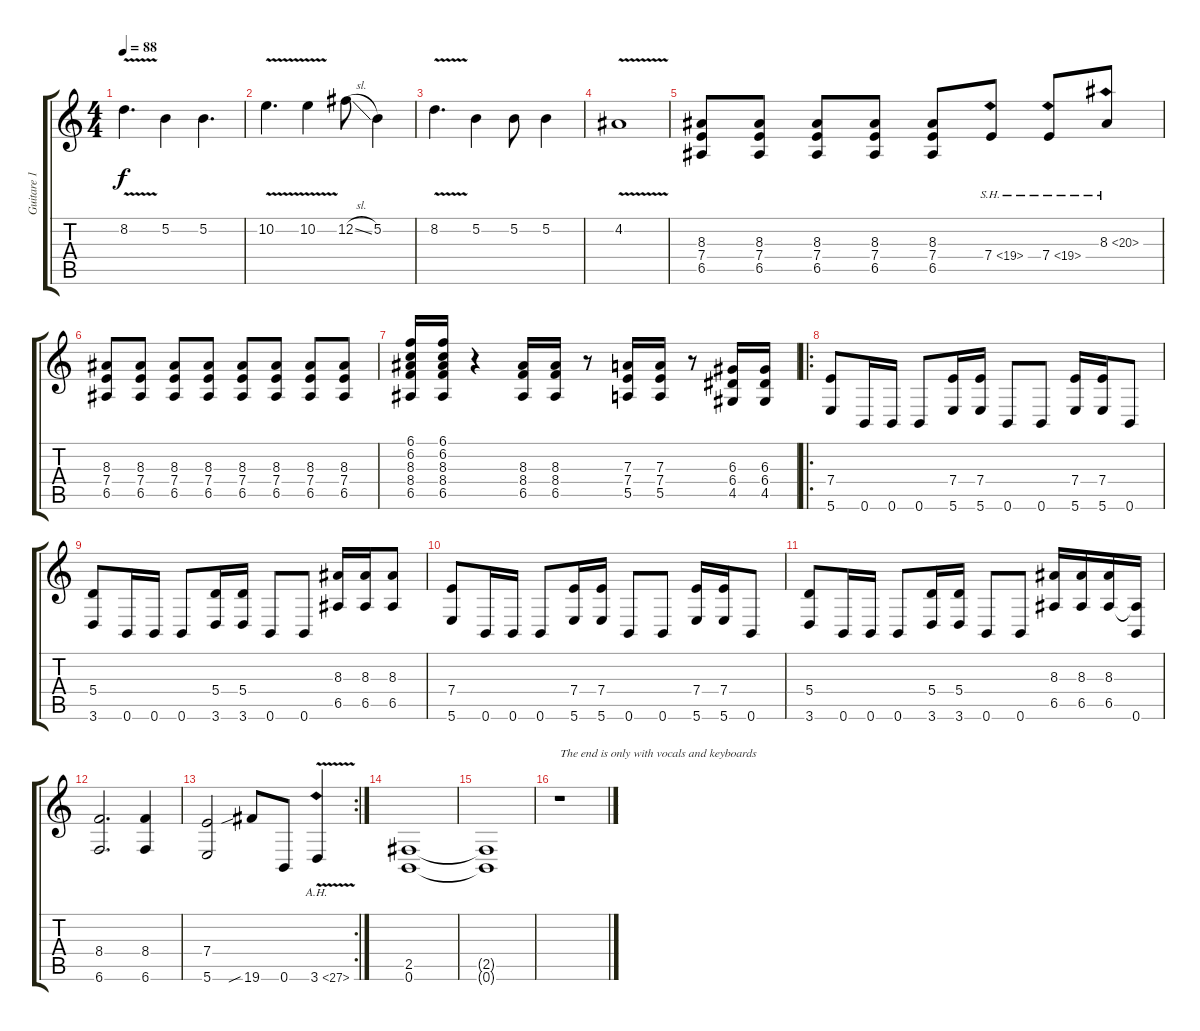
\track ("Guitare 1" "Guitare 1") {instrument distortionguitar}
\staff {score tabs}
\tuning (B3 Gb3 D3 A2 E2 B1) {hide}
\ts (4 4)
\tempo 88
\clef g2
\ks c
8.2{v}.4{d dy f} 5.2.4 5.2.4{d} |
10.2{v}.4{d} 10.2{v}.4 12.2{sl}.8 5.2.4 |
8.2{v}.4{d} 5.2.4 5.2.8 5.2.4 |
4.2{v}.1 |
(8.3 7.4 6.5).8 (8.3 7.4 6.5).8 (8.3 7.4 6.5).8 (8.3 7.4 6.5).8 (8.3 7.4 6.5).8 7.4{sh 12}.8 7.4{sh 12}.8 8.3{sh 12}.8 |
(8.3 7.4 6.5).8 (8.3 7.4 6.5).8 (8.3 7.4 6.5).8 (8.3 7.4 6.5).8 (8.3 7.4 6.5).8 (8.3 7.4 6.5).8 (8.3 7.4 6.5).8 (8.3 7.4 6.5).8 |
(6.1 6.2 8.3 8.4 6.5).16 (6.1 6.2 8.3 8.4 6.5).16 r.4 (8.3 8.4 6.5).16 (8.3 8.4 6.5).16 r.8 (7.3 7.4 5.5).16 (7.3 7.4 5.5).16 r.8 (6.3 6.4 4.5).16 (6.3 6.4 4.5).16 |
\ro
(7.4 5.6).8 0.6.16 0.6.16 0.6.8 (7.4 5.6).16 (7.4 5.6).16 0.6.8 0.6.8 (7.4 5.6).16 (7.4 5.6).16 0.6.8 |
(5.4 3.6).8 0.6.16 0.6.16 0.6.8 (5.4 3.6).16 (5.4 3.6).16 0.6.8 0.6.8 (8.3 6.5).16 (8.3 6.5).16 (8.3 6.5).8 |
(7.4 5.6).8 0.6.16 0.6.16 0.6.8 (7.4 5.6).16 (7.4 5.6).16 0.6.8 0.6.8 (7.4 5.6).16 (7.4 5.6).16 0.6.8 |
(5.4 3.6).8 0.6.16 0.6.16 0.6.8 (5.4 3.6).16 (5.4 3.6).16 0.6.8 0.6.8 (8.3 6.5).16 (8.3 6.5).16 (8.3 6.5).16 (6.5{t} 0.6).16 |
(8.4 6.6).2{d} (8.4 6.6).4 |
\rc 2
(7.4 5.6).2 19.6{sib}.8 0.6.8 3.6{ah 24 v}.4 |
(2.5 0.6).1 |
(2.5{t} 0.6{t}).1 |
r.1{txt "The end is only with vocals and keyboards"}
